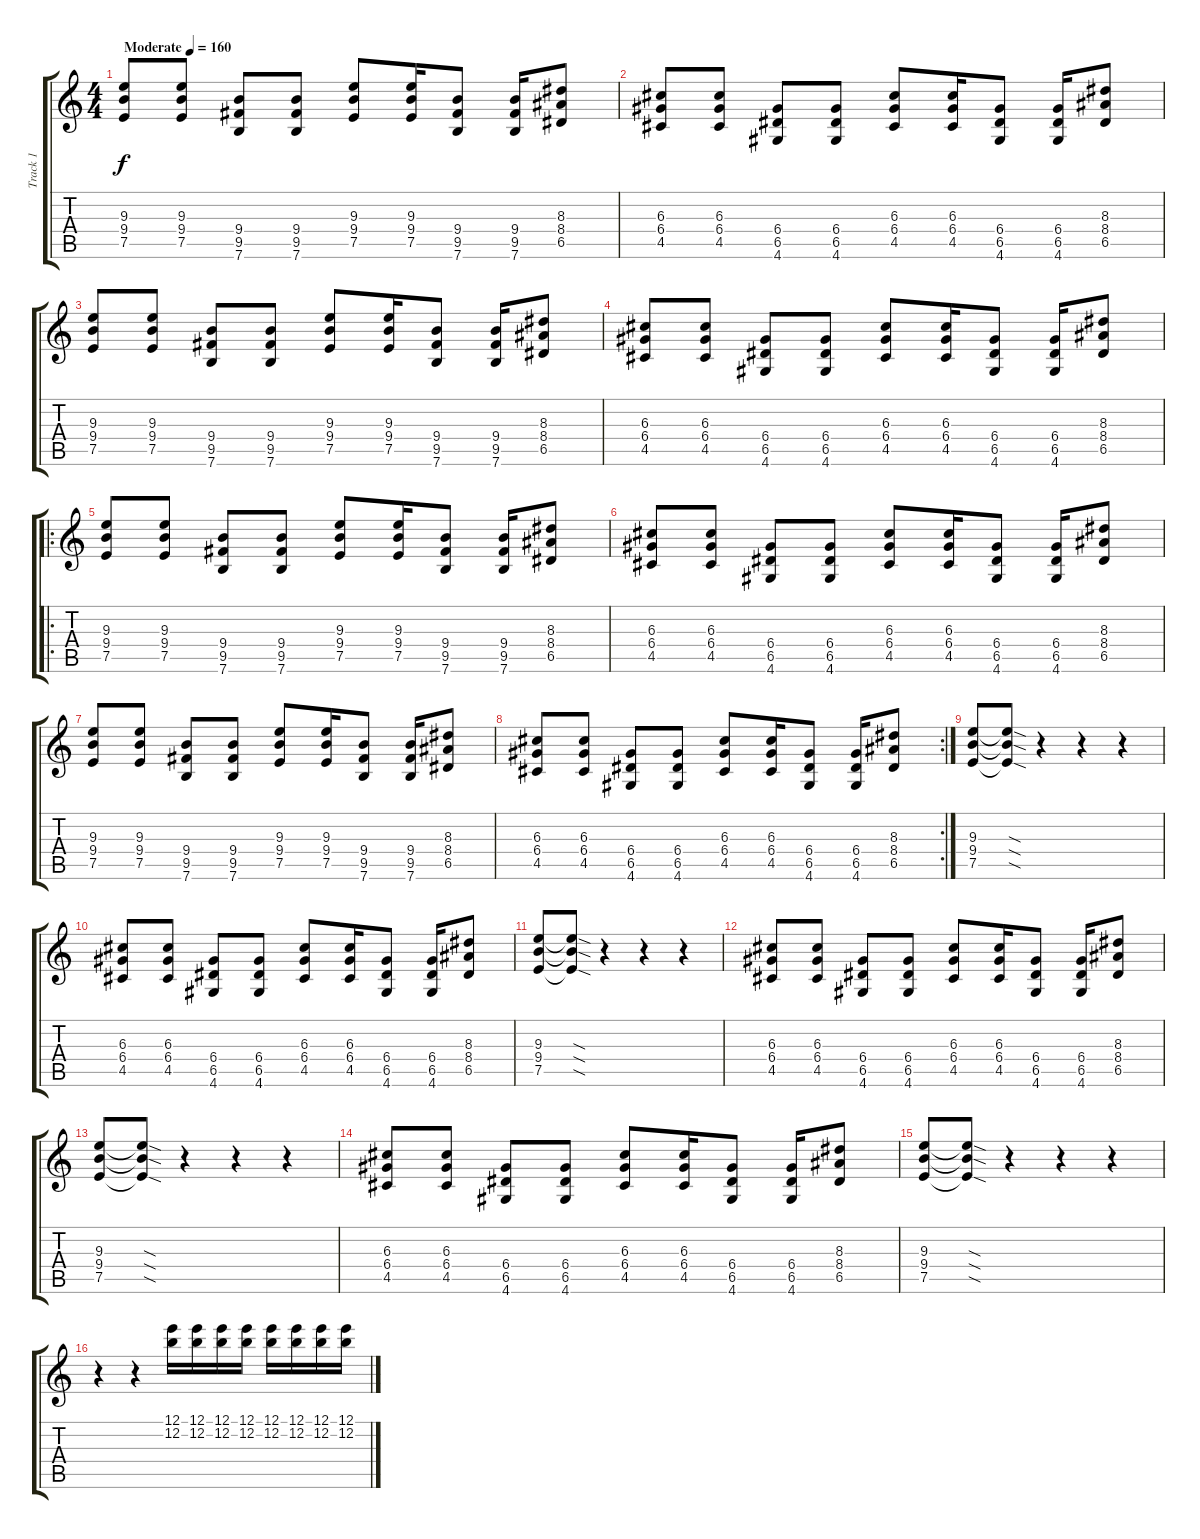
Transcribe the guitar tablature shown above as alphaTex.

\track ("Track 1" "Track 1") {instrument overdrivenguitar}
\staff {score tabs}
\tuning (E4 B3 G3 D3 A2 E2) {hide}
\ts (4 4)
\tempo (160 "Moderate")
\clef g2
\ks c
(9.3 9.4 7.5).8{dy f instrument overdrivenguitar} (9.3 9.4 7.5).8 (9.4 9.5 7.6).8 (9.4 9.5 7.6).8 (9.3 9.4 7.5).8 (9.3 9.4 7.5).16 (9.4 9.5 7.6).8 (9.4 9.5 7.6).16 (8.3 8.4 6.5).8 |
(6.3 6.4 4.5).8 (6.3 6.4 4.5).8 (6.4 6.5 4.6).8 (6.4 6.5 4.6).8 (6.3 6.4 4.5).8 (6.3 6.4 4.5).16 (6.4 6.5 4.6).8 (6.4 6.5 4.6).16 (8.3 8.4 6.5).8 |
(9.3 9.4 7.5).8 (9.3 9.4 7.5).8 (9.4 9.5 7.6).8 (9.4 9.5 7.6).8 (9.3 9.4 7.5).8 (9.3 9.4 7.5).16 (9.4 9.5 7.6).8 (9.4 9.5 7.6).16 (8.3 8.4 6.5).8 |
(6.3 6.4 4.5).8 (6.3 6.4 4.5).8 (6.4 6.5 4.6).8 (6.4 6.5 4.6).8 (6.3 6.4 4.5).8 (6.3 6.4 4.5).16 (6.4 6.5 4.6).8 (6.4 6.5 4.6).16 (8.3 8.4 6.5).8 |
\ro
(9.3 9.4 7.5).8 (9.3 9.4 7.5).8 (9.4 9.5 7.6).8 (9.4 9.5 7.6).8 (9.3 9.4 7.5).8 (9.3 9.4 7.5).16 (9.4 9.5 7.6).8 (9.4 9.5 7.6).16 (8.3 8.4 6.5).8 |
(6.3 6.4 4.5).8 (6.3 6.4 4.5).8 (6.4 6.5 4.6).8 (6.4 6.5 4.6).8 (6.3 6.4 4.5).8 (6.3 6.4 4.5).16 (6.4 6.5 4.6).8 (6.4 6.5 4.6).16 (8.3 8.4 6.5).8 |
(9.3 9.4 7.5).8 (9.3 9.4 7.5).8 (9.4 9.5 7.6).8 (9.4 9.5 7.6).8 (9.3 9.4 7.5).8 (9.3 9.4 7.5).16 (9.4 9.5 7.6).8 (9.4 9.5 7.6).16 (8.3 8.4 6.5).8 |
\rc 2
(6.3 6.4 4.5).8 (6.3 6.4 4.5).8 (6.4 6.5 4.6).8 (6.4 6.5 4.6).8 (6.3 6.4 4.5).8 (6.3 6.4 4.5).16 (6.4 6.5 4.6).8 (6.4 6.5 4.6).16 (8.3 8.4 6.5).8 |
(9.3 9.4 7.5).8 (9.3{sod t} 9.4{sod t} 7.5{sod t}).8 r.4 r.4 r.4 |
(6.3 6.4 4.5).8 (6.3 6.4 4.5).8 (6.4 6.5 4.6).8 (6.4 6.5 4.6).8 (6.3 6.4 4.5).8 (6.3 6.4 4.5).16 (6.4 6.5 4.6).8 (6.4 6.5 4.6).16 (8.3 8.4 6.5).8 |
(9.3 9.4 7.5).8 (9.3{sod t} 9.4{sod t} 7.5{sod t}).8 r.4 r.4 r.4 |
(6.3 6.4 4.5).8 (6.3 6.4 4.5).8 (6.4 6.5 4.6).8 (6.4 6.5 4.6).8 (6.3 6.4 4.5).8 (6.3 6.4 4.5).16 (6.4 6.5 4.6).8 (6.4 6.5 4.6).16 (8.3 8.4 6.5).8 |
(9.3 9.4 7.5).8 (9.3{sod t} 9.4{sod t} 7.5{sod t}).8 r.4 r.4 r.4 |
(6.3 6.4 4.5).8 (6.3 6.4 4.5).8 (6.4 6.5 4.6).8 (6.4 6.5 4.6).8 (6.3 6.4 4.5).8 (6.3 6.4 4.5).16 (6.4 6.5 4.6).8 (6.4 6.5 4.6).16 (8.3 8.4 6.5).8 |
(9.3 9.4 7.5).8 (9.3{sod t} 9.4{sod t} 7.5{sod t}).8 r.4 r.4 r.4 |
r.4 r.4 (12.1 12.2).16 (12.1 12.2).16 (12.1 12.2).16 (12.1 12.2).16 (12.1 12.2).16 (12.1 12.2).16 (12.1 12.2).16 (12.1 12.2).16
